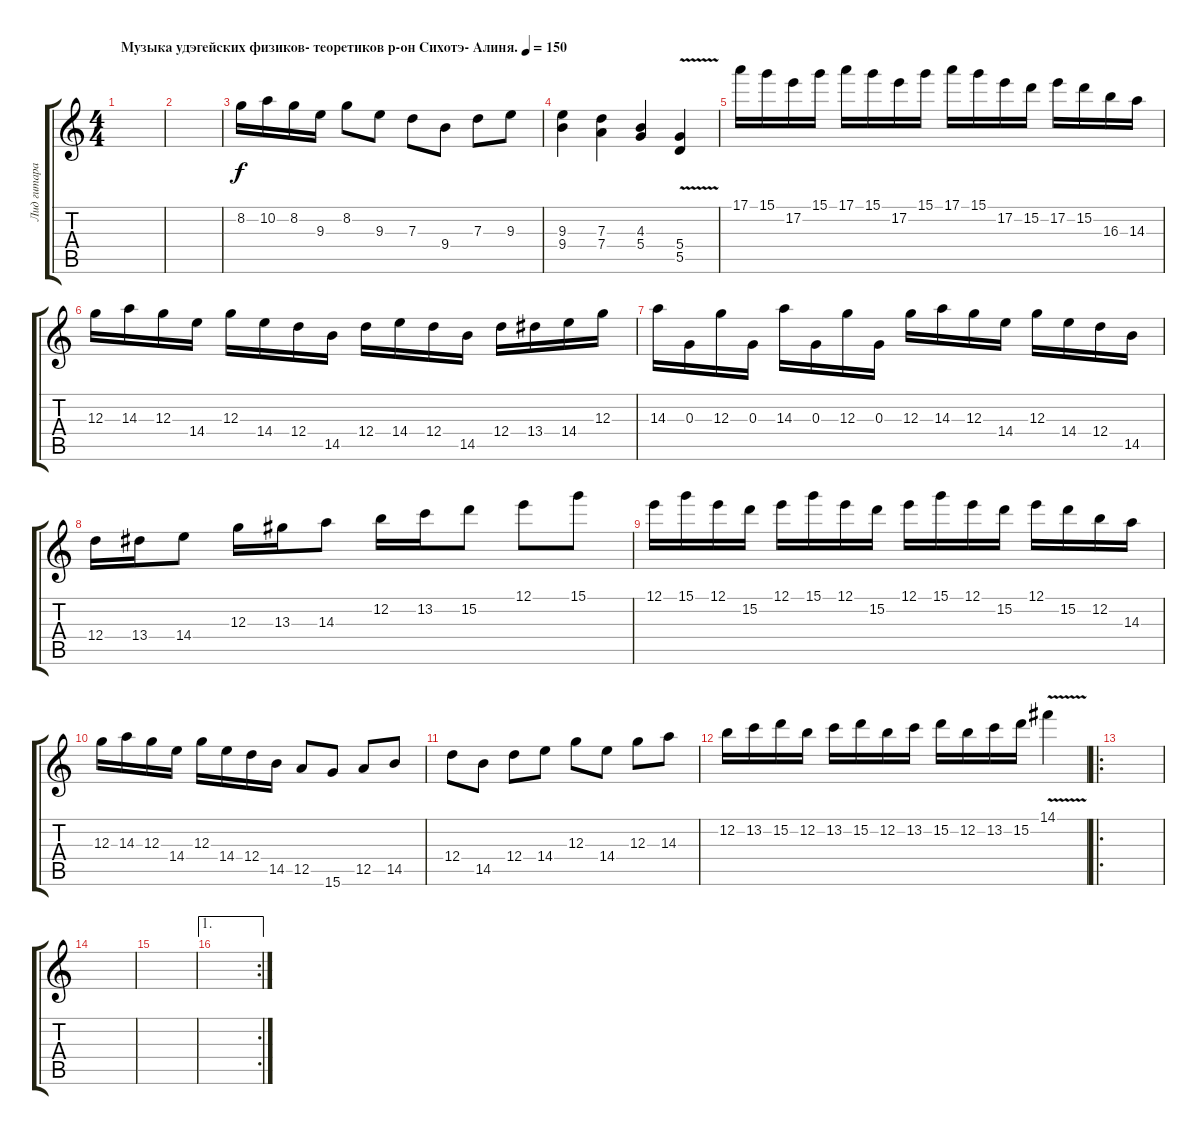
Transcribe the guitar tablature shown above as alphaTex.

\track ("Лид гитара" "Лид гитара") {instrument overdrivenguitar}
\staff {score tabs}
\tuning (E4 B3 G3 D3 A2 E2) {hide}
\ts (4 4)
\tempo (150 "Музыка удэгейских физиков- теоретиков р-он Сихотэ- Алиня.")
\clef g2
\ks c
|
|
8.2.16 10.2.16 8.2.16 9.3.16 8.2.8 9.3.8 7.3.8 9.4.8 7.3.8 9.3.8 |
(9.3 9.4).4 (7.3 7.4).4 (4.3 5.4).4 (5.4{v} 5.5{v}).4 |
17.1.16 15.1.16 17.2.16 15.1.16 17.1.16 15.1.16 17.2.16 15.1.16 17.1.16 15.1.16 17.2.16 15.2.16 17.2.16 15.2.16 16.3.16 14.3.16 |
12.3.16 14.3.16 12.3.16 14.4.16 12.3.16 14.4.16 12.4.16 14.5.16 12.4.16 14.4.16 12.4.16 14.5.16 12.4.16 13.4.16 14.4.16 12.3.16 |
14.3.16 0.3.16 12.3.16 0.3.16 14.3.16 0.3.16 12.3.16 0.3.16 12.3.16 14.3.16 12.3.16 14.4.16 12.3.16 14.4.16 12.4.16 14.5.16 |
12.4.16 13.4.16 14.4.8 12.3.16 13.3.16 14.3.8 12.2.16 13.2.16 15.2.8 12.1.8 15.1.8 |
12.1.16 15.1.16 12.1.16 15.2.16 12.1.16 15.1.16 12.1.16 15.2.16 12.1.16 15.1.16 12.1.16 15.2.16 12.1.16 15.2.16 12.2.16 14.3.16 |
12.3.16 14.3.16 12.3.16 14.4.16 12.3.16 14.4.16 12.4.16 14.5.16 12.5.8 15.6.8 12.5.8 14.5.8 |
12.4.8 14.5.8 12.4.8 14.4.8 12.3.8 14.4.8 12.3.8 14.3.8 |
12.2.16 13.2.16 15.2.16 12.2.16 13.2.16 15.2.16 12.2.16 13.2.16 15.2.16 12.2.16 13.2.16 15.2.16 14.1{v}.4 |
\ro
|
|
|
\ae 1
\rc 2
